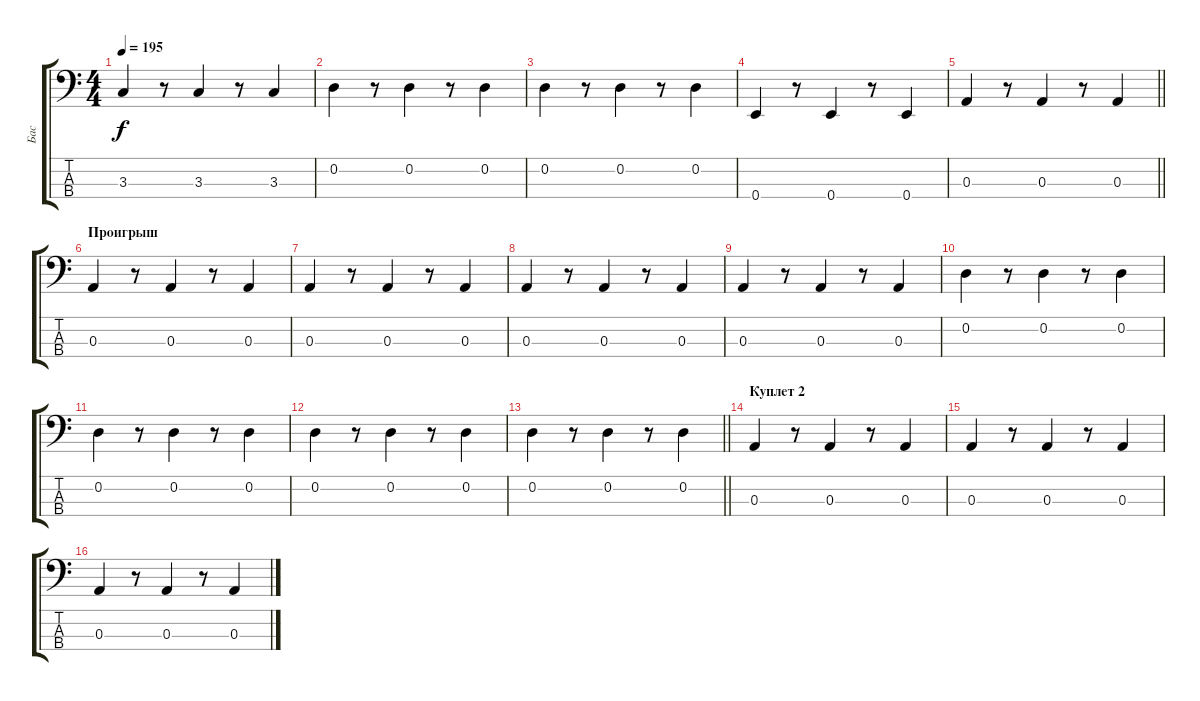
\track ("Бас" "Бас") {instrument electricbassfinger}
\staff {score tabs}
\tuning (G2 D2 A1 E1) {hide}
\ts (4 4)
\tempo 195
\clef f4
\ks c
3.3.4{dy f} r.8 3.3.4 r.8 3.3.4 |
0.2.4 r.8 0.2.4 r.8 0.2.4 |
0.2.4 r.8 0.2.4 r.8 0.2.4 |
0.4.4 r.8 0.4.4 r.8 0.4.4 |
\barLineRight lightlight
0.3.4 r.8 0.3.4 r.8 0.3.4 |
\section ("" "Проигрыш")
0.3.4 r.8 0.3.4 r.8 0.3.4 |
0.3.4 r.8 0.3.4 r.8 0.3.4 |
0.3.4 r.8 0.3.4 r.8 0.3.4 |
0.3.4 r.8 0.3.4 r.8 0.3.4 |
0.2.4 r.8 0.2.4 r.8 0.2.4 |
0.2.4 r.8 0.2.4 r.8 0.2.4 |
0.2.4 r.8 0.2.4 r.8 0.2.4 |
\barLineRight lightlight
0.2.4 r.8 0.2.4 r.8 0.2.4 |
\section ("" "Куплет 2")
0.3.4 r.8 0.3.4 r.8 0.3.4 |
0.3.4 r.8 0.3.4 r.8 0.3.4 |
0.3.4 r.8 0.3.4 r.8 0.3.4
